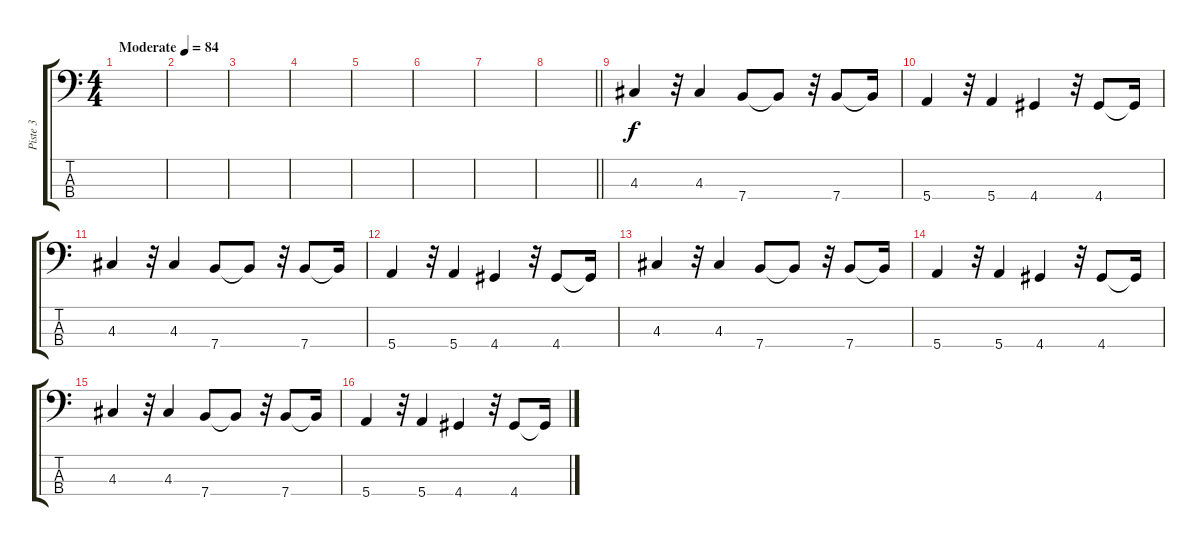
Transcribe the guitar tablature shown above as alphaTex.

\track ("Piste 3" "Piste 3") {instrument electricbassfinger}
\staff {score tabs}
\tuning (G2 D2 A1 E1) {hide}
\ts (4 4)
\tempo (84 "Moderate")
\clef f4
\ks c
|
|
|
|
|
|
|
\barLineRight lightlight
|
4.3.4 r.32 4.3.4 7.4.8 7.4{t}.8 r.32 7.4.8 7.4{t}.16 |
5.4.4 r.32 5.4.4 4.4.4 r.32 4.4.8 4.4{t}.16 |
4.3.4 r.32 4.3.4 7.4.8 7.4{t}.8 r.32 7.4.8 7.4{t}.16 |
5.4.4 r.32 5.4.4 4.4.4 r.32 4.4.8 4.4{t}.16 |
4.3.4 r.32 4.3.4 7.4.8 7.4{t}.8 r.32 7.4.8 7.4{t}.16 |
5.4.4 r.32 5.4.4 4.4.4 r.32 4.4.8 4.4{t}.16 |
4.3.4 r.32 4.3.4 7.4.8 7.4{t}.8 r.32 7.4.8 7.4{t}.16 |
5.4.4 r.32 5.4.4 4.4.4 r.32 4.4.8 4.4{t}.16
